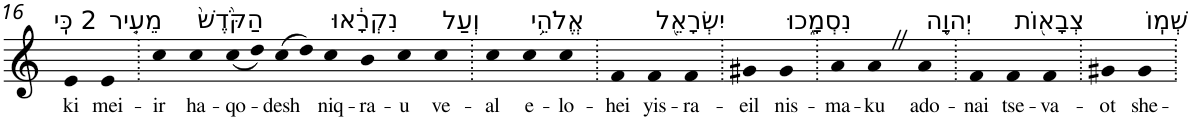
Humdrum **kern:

**kern	**text
*part1	*part1
*staff1	*staff1
*I"Piano	*
*I'Pno	*
!!LO:PB:g=z
*clefG2	*
*k[]	*
=16	=16
!LO:TX:a:t=2 כִּֽי	!
!	!LO:LY:b
4e	ki
!LO:TX:a:t=מֵעִ֤יר	!
!	!LO:LY:b
4e	mei-
=17.	=17.
!	!LO:LY:b
4cc	-ir
!LO:TX:a:t=הַקֹּ֙דֶשׁ֙	!
!	!LO:LY:b
4cc	ha-
!	!LO:LY:b
(<8cc	-qo-
8dd)	.
!	!LO:LY:b
(8cc	-desh
8dd)	.
!LO:TX:a:t=נִקְרָ֔אוּ	!
!	!LO:LY:b
4cc	niq-
!	!LO:LY:b
4b	-ra-
!	!LO:LY:b
4cc	-u
!LO:TX:a:t=וְעַל	!
!	!LO:LY:b
4cc	ve-
=18.	=18.
!	!LO:LY:b
4cc	-al
!LO:TX:a:t=אֱלֹהֵ֥י	!
!	!LO:LY:b
4cc	e-
!	!LO:LY:b
4cc	-lo-
=19.	=19.
!	!LO:LY:b
4f	-hei
!LO:TX:a:t=יִשְׂרָאֵ֖ל	!
!	!LO:LY:b
4f	yis-
!	!LO:LY:b
4f	-ra-
=20.	=20.
!	!LO:LY:b
4g#X	-eil
!LO:TX:a:t=נִסְמָ֑כוּ	!
!	!LO:LY:b
4g#	nis-
=21.	=21.
!	!LO:LY:b
4a	-ma-
!	!LO:LY:b
4aZ	-ku
!LO:TX:a:t=יְהוָ֥ה	!
!	!LO:LY:b
4a	ado-
=22.	=22.
!	!LO:LY:b
4f	-nai
!LO:TX:a:t=צְבָא֖וֹת	!
!	!LO:LY:b
4f	tse-
!	!LO:LY:b
4f	-va-
=23.	=23.
!	!LO:LY:b
4g#X	-ot
!LO:TX:a:t=שְׁמֽוֹ	!
!	!LO:LY:b
4g#	she-
=.	=.
*-	*-
